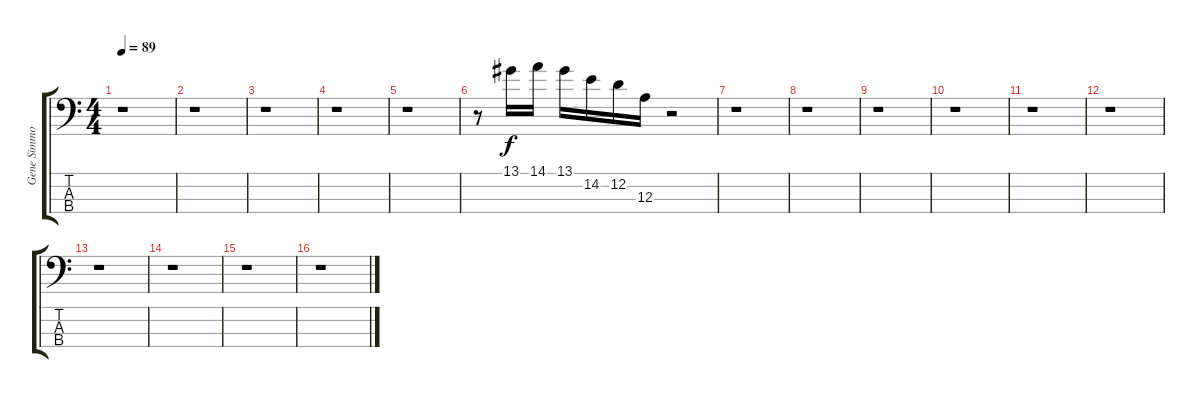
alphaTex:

\track ("Gene Simmons (The Demon)" "Gene Simmo") {instrument electricbasspick}
\staff {score tabs}
\tuning (G2 D2 A1 E1) {hide}
\ts (4 4)
\tempo 89
\clef f4
\ks c
r.1{dy f} |
r.1 |
r.1 |
r.1 |
r.1 |
r.8 13.1.16 14.1.16 13.1.16 14.2.16 12.2.16 12.3.16 r.2 |
r.1 |
r.1 |
r.1 |
r.1 |
r.1 |
r.1 |
r.1 |
r.1 |
r.1 |
r.1
